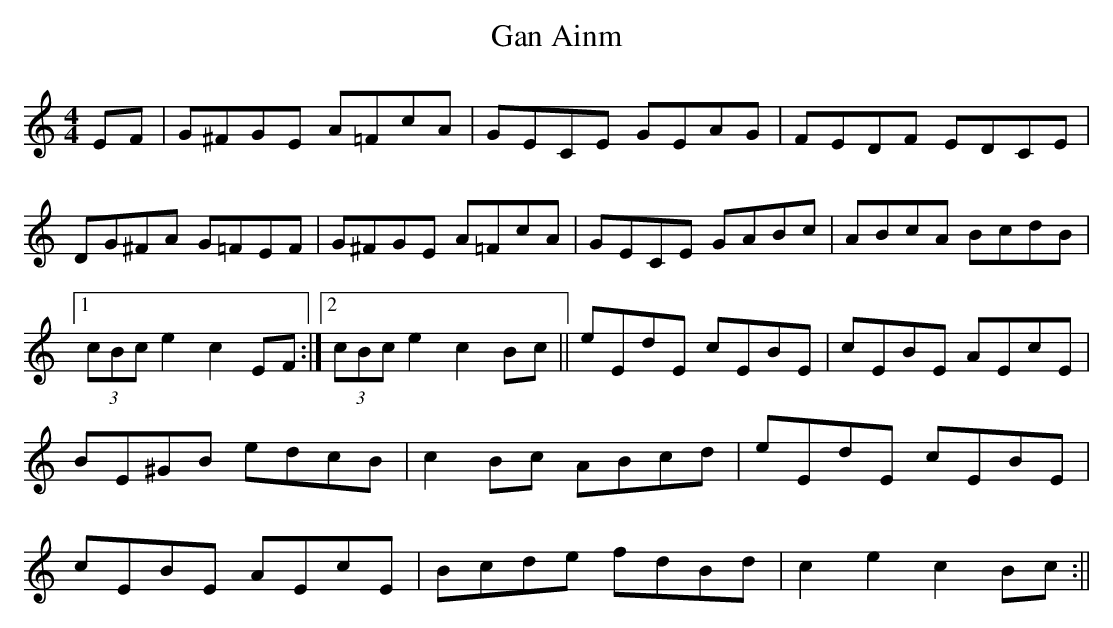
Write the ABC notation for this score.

X:1
T:Gan Ainm
M:4/4
L:1/8
K:C
EF|G^FGE A=FcA|GECE GEAG|FEDF EDCE|DG^FA G=FEF|\
G^FGE A=FcA|GECE GABc|ABcA BcdB|1 (3cBc e2 c2 EF:|2 (3cBc e2 c2 Bc||\
eEdE cEBE|cEBE AEcE|BE^GB edcB|c2 Bc ABcd|\
eEdE cEBE|cEBE AEcE|Bcde fdBd|c2 e2 c2 Bc:||
